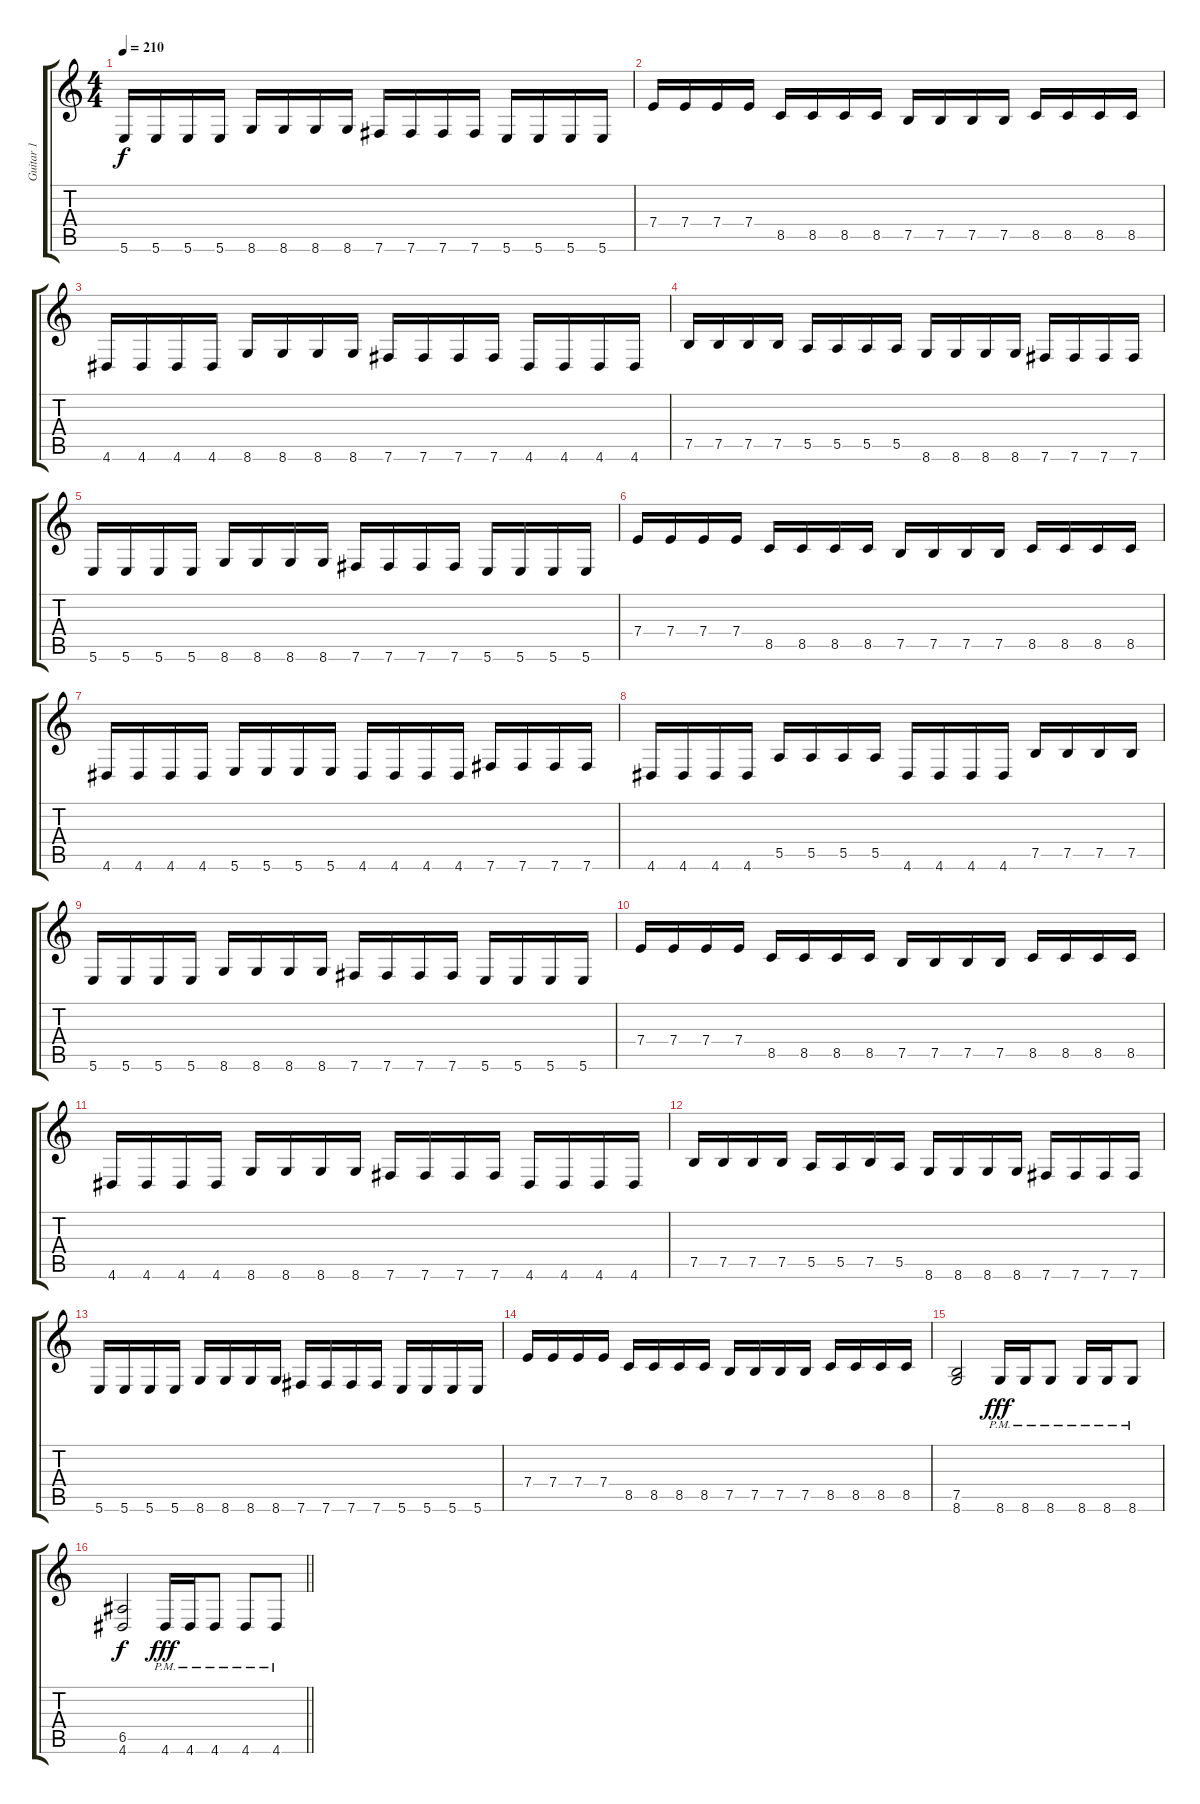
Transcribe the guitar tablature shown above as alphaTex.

\track ("Guitar 1" "Guitar 1") {instrument distortionguitar}
\staff {score tabs}
\tuning (B3 Gb3 D3 A2 E2 B1) {hide}
\ts (4 4)
\tempo 210
\clef g2
\ks c
5.6.16{dy f} 5.6.16 5.6.16 5.6.16 8.6.16 8.6.16 8.6.16 8.6.16 7.6.16 7.6.16 7.6.16 7.6.16 5.6.16 5.6.16 5.6.16 5.6.16 |
7.4.16 7.4.16 7.4.16 7.4.16 8.5.16 8.5.16 8.5.16 8.5.16 7.5.16 7.5.16 7.5.16 7.5.16 8.5.16 8.5.16 8.5.16 8.5.16 |
4.6.16 4.6.16 4.6.16 4.6.16 8.6.16 8.6.16 8.6.16 8.6.16 7.6.16 7.6.16 7.6.16 7.6.16 4.6.16 4.6.16 4.6.16 4.6.16 |
7.5.16 7.5.16 7.5.16 7.5.16 5.5.16 5.5.16 5.5.16 5.5.16 8.6.16 8.6.16 8.6.16 8.6.16 7.6.16 7.6.16 7.6.16 7.6.16 |
5.6.16 5.6.16 5.6.16 5.6.16 8.6.16 8.6.16 8.6.16 8.6.16 7.6.16 7.6.16 7.6.16 7.6.16 5.6.16 5.6.16 5.6.16 5.6.16 |
7.4.16 7.4.16 7.4.16 7.4.16 8.5.16 8.5.16 8.5.16 8.5.16 7.5.16 7.5.16 7.5.16 7.5.16 8.5.16 8.5.16 8.5.16 8.5.16 |
4.6.16 4.6.16 4.6.16 4.6.16 5.6.16 5.6.16 5.6.16 5.6.16 4.6.16 4.6.16 4.6.16 4.6.16 7.6.16 7.6.16 7.6.16 7.6.16 |
4.6.16 4.6.16 4.6.16 4.6.16 5.5.16 5.5.16 5.5.16 5.5.16 4.6.16 4.6.16 4.6.16 4.6.16 7.5.16 7.5.16 7.5.16 7.5.16 |
5.6.16 5.6.16 5.6.16 5.6.16 8.6.16 8.6.16 8.6.16 8.6.16 7.6.16 7.6.16 7.6.16 7.6.16 5.6.16 5.6.16 5.6.16 5.6.16 |
7.4.16 7.4.16 7.4.16 7.4.16 8.5.16 8.5.16 8.5.16 8.5.16 7.5.16 7.5.16 7.5.16 7.5.16 8.5.16 8.5.16 8.5.16 8.5.16 |
4.6.16 4.6.16 4.6.16 4.6.16 8.6.16 8.6.16 8.6.16 8.6.16 7.6.16 7.6.16 7.6.16 7.6.16 4.6.16 4.6.16 4.6.16 4.6.16 |
7.5.16 7.5.16 7.5.16 7.5.16 5.5.16 5.5.16 7.5.16 5.5.16 8.6.16 8.6.16 8.6.16 8.6.16 7.6.16 7.6.16 7.6.16 7.6.16 |
5.6.16 5.6.16 5.6.16 5.6.16 8.6.16 8.6.16 8.6.16 8.6.16 7.6.16 7.6.16 7.6.16 7.6.16 5.6.16 5.6.16 5.6.16 5.6.16 |
7.4.16 7.4.16 7.4.16 7.4.16 8.5.16 8.5.16 8.5.16 8.5.16 7.5.16 7.5.16 7.5.16 7.5.16 8.5.16 8.5.16 8.5.16 8.5.16 |
(7.5 8.6).2 8.6{pm}.16{dy fff} 8.6{pm}.16 8.6{pm}.8 8.6{pm}.16 8.6{pm}.16 8.6{pm}.8 |
\barLineRight lightlight
(6.5 4.6).2{dy f} 4.6{pm}.16{dy fff} 4.6{pm}.16 4.6{pm}.8 4.6{pm}.8 4.6{pm}.8
